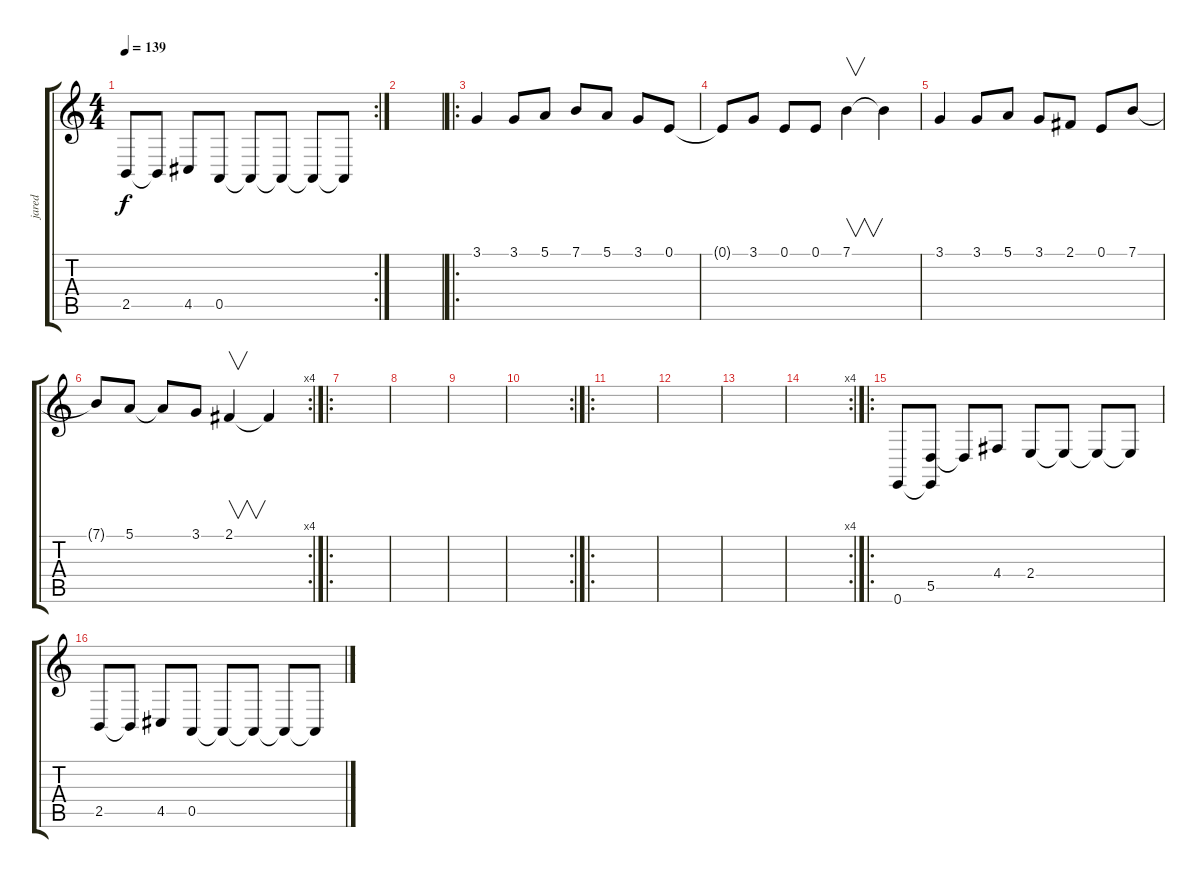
\track ("jared" "jared") {instrument lead1square}
\staff {score tabs}
\tuning (E4 B3 G3 D3 A2 E2) {hide}
\rc 2
\ts (4 4)
\tempo 139
\clef g2
\ks c
2.5.8{dy f} 2.5{t}.8 4.5.8 0.5.8 0.5{t}.8 0.5{t}.8 0.5{t}.8 0.5{t}.8 |
|
\ro
3.1.4{balance 8 instrument lead6voice} 3.1.8 5.1.8 7.1.8 5.1.8 3.1.8 0.1.8 |
0.1{t}.8 3.1.8 0.1.8 0.1.8 7.1.4{v} 7.1{t}.4 |
3.1.4 3.1.8 5.1.8 3.1.8 2.1.8 0.1.8 7.1.8 |
\rc 4
7.1{t}.8 5.1.8 5.1{t}.8 3.1.8 2.1.4{v} 2.1{t}.4 |
\ro
|
|
|
\rc 2
|
\ro
|
|
|
\rc 4
|
\ro
0.6.8 (5.5 0.6{t}).8 5.5{t}.8 4.4.8 2.4.8 2.4{t}.8 2.4{t}.8 2.4{t}.8 |
2.5.8 2.5{t}.8 4.5.8 0.5.8 0.5{t}.8 0.5{t}.8 0.5{t}.8 0.5{t}.8
